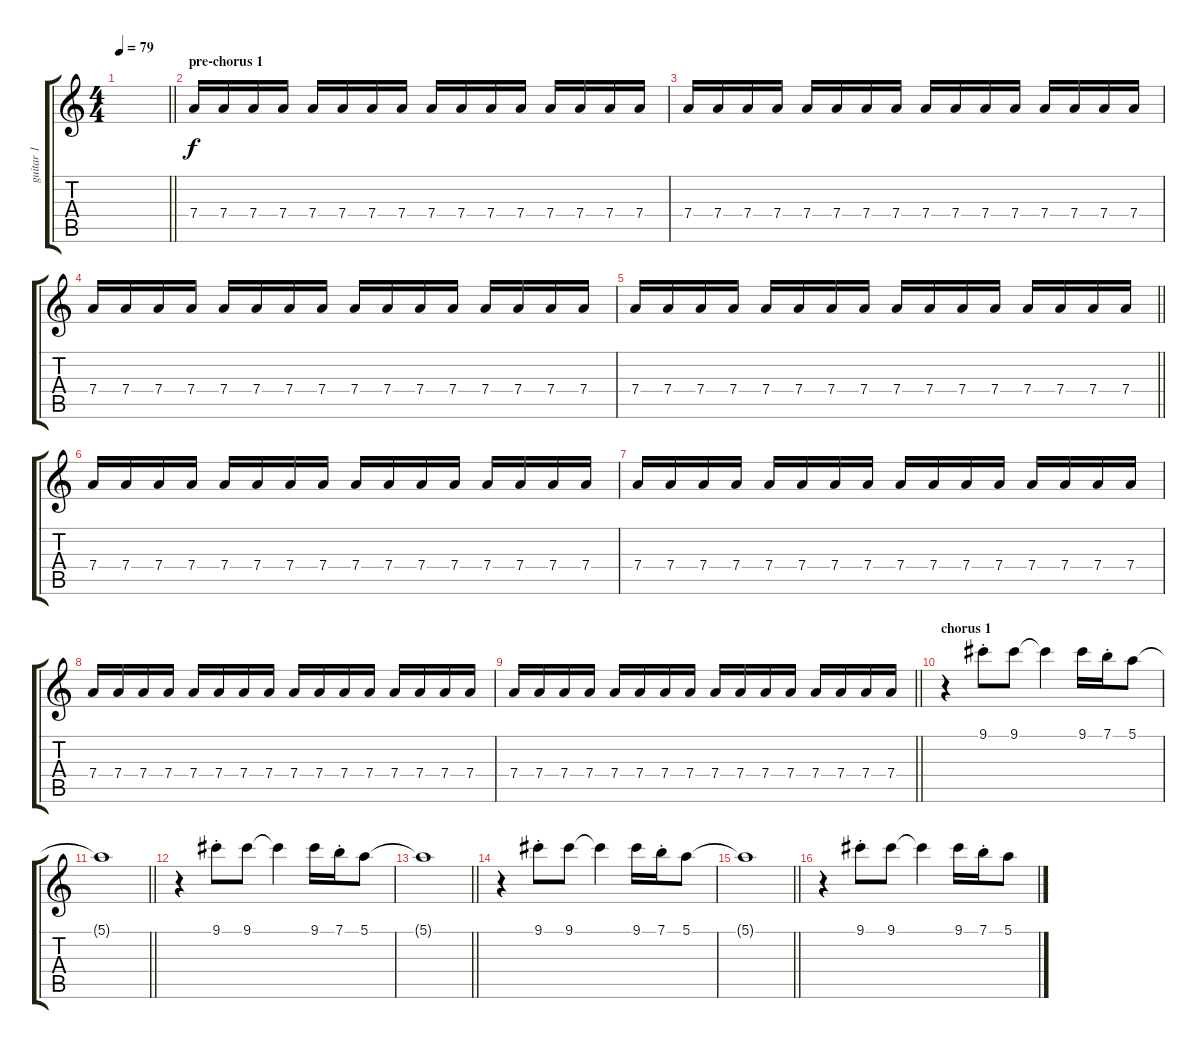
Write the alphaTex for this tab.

\track ("guitar 1" "guitar 1") {instrument overdrivenguitar}
\staff {score tabs}
\tuning (E4 B3 G3 D3 A2 E2) {hide}
\ts (4 4)
\tempo 79
\clef g2
\barLineRight lightlight
\ks c
|
\section ("" "pre-chorus 1")
7.4.16 7.4.16 7.4.16 7.4.16 7.4.16 7.4.16 7.4.16 7.4.16 7.4.16 7.4.16 7.4.16 7.4.16 7.4.16 7.4.16 7.4.16 7.4.16 |
7.4.16 7.4.16 7.4.16 7.4.16 7.4.16 7.4.16 7.4.16 7.4.16 7.4.16 7.4.16 7.4.16 7.4.16 7.4.16 7.4.16 7.4.16 7.4.16 |
7.4.16 7.4.16 7.4.16 7.4.16 7.4.16 7.4.16 7.4.16 7.4.16 7.4.16 7.4.16 7.4.16 7.4.16 7.4.16 7.4.16 7.4.16 7.4.16 |
\barLineRight lightlight
7.4.16 7.4.16 7.4.16 7.4.16 7.4.16 7.4.16 7.4.16 7.4.16 7.4.16 7.4.16 7.4.16 7.4.16 7.4.16 7.4.16 7.4.16 7.4.16 |
7.4.16 7.4.16 7.4.16 7.4.16 7.4.16 7.4.16 7.4.16 7.4.16 7.4.16 7.4.16 7.4.16 7.4.16 7.4.16 7.4.16 7.4.16 7.4.16 |
7.4.16 7.4.16 7.4.16 7.4.16 7.4.16 7.4.16 7.4.16 7.4.16 7.4.16 7.4.16 7.4.16 7.4.16 7.4.16 7.4.16 7.4.16 7.4.16 |
7.4.16 7.4.16 7.4.16 7.4.16 7.4.16 7.4.16 7.4.16 7.4.16 7.4.16 7.4.16 7.4.16 7.4.16 7.4.16 7.4.16 7.4.16 7.4.16 |
\barLineRight lightlight
7.4.16 7.4.16 7.4.16 7.4.16 7.4.16 7.4.16 7.4.16 7.4.16 7.4.16 7.4.16 7.4.16 7.4.16 7.4.16 7.4.16 7.4.16 7.4.16 |
\section ("" "chorus 1")
r.4 9.1{st}.8{volume 16 instrument electricguitarjazz} 9.1.8 9.1{t}.4 9.1.16 7.1{st}.16 5.1.8 |
\barLineRight lightlight
5.1{t}.1 |
r.4 9.1{st}.8 9.1.8 9.1{t}.4 9.1.16 7.1{st}.16 5.1.8 |
\barLineRight lightlight
5.1{t}.1 |
r.4 9.1{st}.8 9.1.8 9.1{t}.4 9.1.16 7.1{st}.16 5.1.8 |
\barLineRight lightlight
5.1{t}.1 |
r.4 9.1{st}.8 9.1.8 9.1{t}.4 9.1.16 7.1{st}.16 5.1.8
